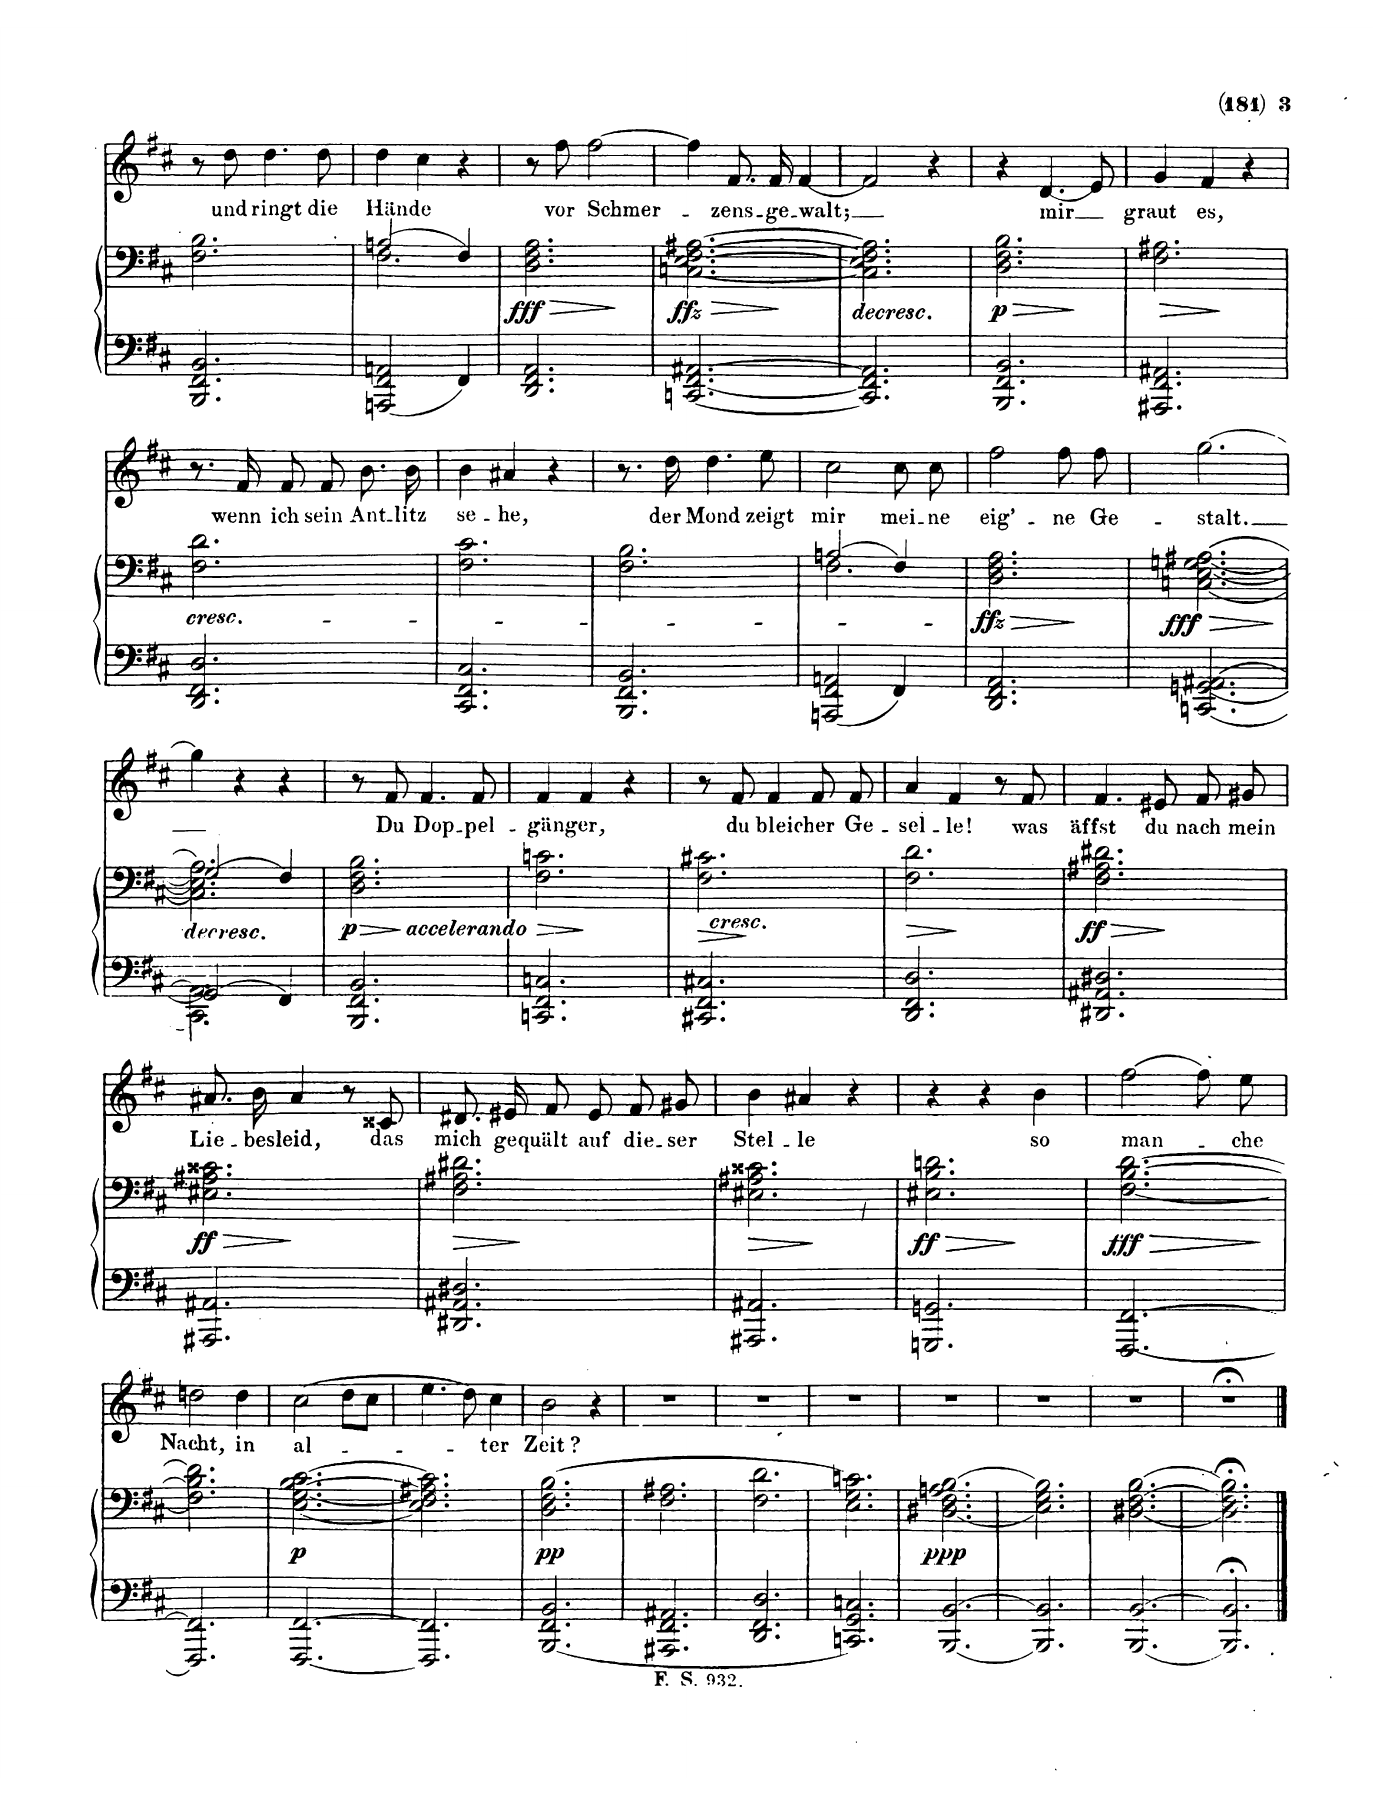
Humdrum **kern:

**kern	**kern	**dynam	**kern	**text
*part2	*part2	*part2	*part1	*part1
*staff3	*staff2	*staff2/3	*staff1	*staff1
*I"Piano	*	*	*I"Voice	*
*I'Pno	*	*	*	*
*clefF4	*clefF4	*	*clefG2	*
*k[f#c#]	*k[f#c#]	*	*k[f#c#]	*
*M3/4	*M3/4	*	*M3/4	*
=29	=29	=29	=29	=29
2.BBB/ 2.FF#/ 2.BB/	2.F#\ 2.B\	.	8r	.
.	.	.	8dd\	und
.	.	.	4.dd\	ringt
.	.	.	8dd\	die
=30	=30	=30	=30	=30
*	*^	*	*	*
2AAAn/ 2FF#/ 2AAn/	(2An/	2.F#\	.	4dd\	Hän-
.	.	.	.	4cc#\	-de
4FF#/	4F#/)	.	.	4r	.
*	*v	*v	*	*	*
=31	=31	=31	=31	=31
!	!	!LO:HP:b	!	!
!	!	!LO:DY:n=1:a=2	!	!
2.DD/ 2.FF#/ 2.AA/	2.D\ 2.F#\ 2.A\	> fff	8r	.
.	.	.	8ff#\	vor
.	.	.	[2ff#\	Schmer-
.	.	]	.	.
=32	=32	=32	=32	=32
!	!	!LO:HP:b	!	!
!	!	!LO:DY:n=1:a=2	!	!
!	!	!LO:DY:n=2:a=2	!	!
[2.CCn/ [2.FF#/ [2.AA#X/	[2.Cn\ [>2.E\ [2.F#\ [2.A#X\	> ff other-dynamics	4ff#\]	.
.	.	.	8.f#/	zens-
.	.	.	16f#/	-ge-
.	.	.	[4f#/	-walt;
.	.	]	.	.
=33	=33	=33	=33	=33
!LO:TX:a:i:t=dim.	!	!	!	!
2.CC/] 2.FF#/] 2.AA#/]	2.C\] 2.E\] 2.F#\] 2.A#\]	.	2f#/]	.
.	.	.	4r	.
=34	=34	=34	=34	=34
!	!	!LO:HP:b	!	!
!	!	!LO:DY:n=1:b	!	!
2.BBB/ 2.FF#/ 2.BB/	2.D\ 2.F#\ 2.B\	> p	4r	.
.	.	.	(4.d/	mir
.	.	.	8e/)	.
.	.	]	.	.
=35	=35	=35	=35	=35
!	!	!LO:HP:b	!	!
2.AAA#X/ 2.FF#/ 2.AA#X/	2.F#\ 2.A#X\	>	4g/	graut
.	.	.	4f#/	es,
.	.	.	4r	.
.	.	]	.	.
=36	=36	=36	=36	=36
!LO:TX:a:i:t=cresc.	!	!	!	!
2.DD/ 2.FF#/ 2.D/	2.F#\ 2.d\	.	8.r	.
.	.	.	16f#/	wenn
.	.	.	8f#/	ich
.	.	.	8f#/	sein
.	.	.	8.b\	Ant-
.	.	.	16b\	-litz
=37	=37	=37	=37	=37
2.CC#/ 2.FF#/ 2.C#/	2.F#\ 2.c#\	.	4b\	se-
.	.	.	4a#X/	-he,
.	.	.	4r	.
=38	=38	=38	=38	=38
2.BBB/ 2.FF#/ 2.BB/	2.F#\ 2.B\	.	8.r	.
.	.	.	16dd\	der
.	.	.	4.dd\	Mond
.	.	.	8ee\	zeigt
=39	=39	=39	=39	=39
*	*^	*	*	*
2AAAn/ 2FF#/ 2AAn/	(2An/	2.F#\	.	2cc#\	mir
4FF#/	4F#/)	.	.	8cc#\	mei-
.	.	.	.	8cc#\	-ne
*	*v	*v	*	*	*
=40	=40	=40	=40	=40
!	!	!LO:HP:b	!	!
!	!	!LO:DY:n=1:a=2	!	!
!	!	!LO:DY:n=2:a=2	!	!
2.DD/ 2.FF#/ 2.AA/	2.D\ 2.F#\ 2.A\	> ff other-dynamics	2ff#\	eig’-
.	.	.	8ff#\	-ne
.	.	.	8ff#\	Ge-
.	.	]	.	.
=41	=41	=41	=41	=41
!	!	!LO:HP:b	!	!
!	!	!LO:DY:n=1:a=2	!	!
[<2.CCn/ [<2.GGn/ [2.AA#X/	[2.Cn\ [2.E\ [2.Gn\ [>2.A#X\	> fff	[2.gg\	-stalt.
.	.	]	.	.
=42	=42	=42	=42	=42
*^	*^	*	*	*
!	!	!LO:TX:b:i:t=dim.	!	!	!	!
2GG/]	2.CC\] 2.AA#\]	(2G/]	2.C\] 2.E\] 2.A#\]	.	4gg\]	.
.	.	.	.	.	4r	.
4FF#/	.	4F#/)	.	.	4r	.
*v	*v	*	*	*	*	*
*	*v	*v	*	*	*
=43	=43	=43	=43	=43
!LO:TX:i:t=accelerando	!	!	!	!
!	!	!LO:HP:b	!	!
!	!	!LO:DY:n=1:b=2	!	!
!	!	!LO:DY:n=2:b	!	!
2.BBB/ 2.FF#/ 2.BB/	2.D\ 2.F#\ 2.B\	> p p	8r	.
.	.	.	8f#/	Du
.	.	.	4.f#/	Dop-
.	.	.	8f#/	-pel-
.	.	]	.	.
=44	=44	=44	=44	=44
!	!	!LO:HP:b	!	!
2.CCn/ 2.FF#/ 2.Cn/	2.F#\ 2.cn\	>	4f#/	-gän-
.	.	.	4f#/	-ger,
.	.	.	4r	.
.	.	]	.	.
=45	=45	=45	=45	=45
!	!LO:TX:b:i:t=cresc.	!	!	!
!	!	!LO:HP:b	!	!
2.CC#X/ 2.FF#/ 2.C#X/	2.F#\ 2.c#X\	>	8r	.
.	.	.	8f#/	du
.	.	.	4f#/	bleich-
.	.	.	8f#/	-er
.	.	.	8f#/	Ge-
.	.	]	.	.
=46	=46	=46	=46	=46
!	!	!LO:HP:b	!	!
2.DD/ 2.FF#/ 2.D/	2.F#\ 2.d\	>	4a/	-sel-
.	.	.	4f#/	-le!
.	.	.	8r	.
.	.	.	8f#/	was
.	.	]	.	.
=47	=47	=47	=47	=47
!	!	!LO:HP:b	!	!
!	!	!LO:DY:n=1:a=2	!	!
2.DD#X/ 2.AA#X/ 2.D#X/	2.F#\ 2.A#X\ 2.d#X\	> ff	4.f#/	äffst
.	.	.	8e#X/	du
.	.	.	8f#/	nach
.	.	.	8g#X/	mein
.	.	]	.	.
=48	=48	=48	=48	=48
!	!	!LO:HP:b	!	!
!	!	!LO:DY:n=1:a=2	!	!
2.AAA#X/ 2.AA#X/	2.E#X\ 2.A#X\ 2.c##X\	> ff	8.a#X/	Lie-
.	.	.	16b\	-bes-
.	.	.	4a#/	-leid,
.	.	.	8r	.
.	.	.	8c##X/	das
.	.	]	.	.
=49	=49	=49	=49	=49
!	!	!LO:HP:b	!	!
2.DD#X/ 2.AA#X/ 2.D#X/	2.F#\ 2.A#X\ 2.d#X\	>	8.d#X/	mich
.	.	.	16e#X/	ge-
.	.	.	8f#/	-quält
.	.	.	8e#/	auf
.	.	.	8f#/	die-
.	.	.	8g#X/	-ser
.	.	]	.	.
=50	=50	=50	=50	=50
!	!	!LO:HP:b	!	!
2.AAA#X/ 2.AA#X/	2.E#X\ 2.A#X\ 2.c##X\	>	4b\	Stel-
.	.	.	4a#X/	-le
.	.	.	4r	.
.	.	]	.	.
=51	=51	=51	=51	=51
!	!	!LO:HP:b	!	!
!	!	!LO:DY:n=1:a=2	!	!
2.GGGn/ 2.GGn/	2.E#X\ 2.B\ 2.dn\	> ff	4r	.
.	.	.	4r	.
.	.	.	4b\	so
.	.	]	.	.
=52	=52	=52	=52	=52
!	!	!LO:HP:b	!	!
!	!	!LO:DY:n=1:a=2	!	!
[2.FFF#/ [2.FF#/	[2.F#\ [2.B\ [2.d\	> fff	[2ff#\	man-
.	.	.	8ff#\]	.
.	.	.	8ee\	che
.	.	]	.	.
=53	=53	=53	=53	=53
2.FFF#/] 2.FF#/]	2.F#\] 2.B\] 2.d\]	.	2ddn\	Nacht,
.	.	.	4dd\	in
=54	=54	=54	=54	=54
!	!	!LO:DY:a=2	!	!
[2.FFF#/ [2.FF#/	((>[2.E\ 2.G\ 2.B\ [2.c#\	p	(2cc#\	al-
.	.	.	8dd\L	.
.	.	.	8cc#\J	.
=55	=55	=55	=55	=55
2.FFF#/] 2.FF#/]	2.E\] 2.F#\ 2.A#X\ 2.c#\]))	.	4.ee\	.
.	.	.	8dd\)	.
.	.	.	4cc#\	-ter
=56	=56	=56	=56	=56
!	!	!LO:DY:a=2	!	!
2.BBB/ 2.FF#/ 2.BB/	(2.D\ 2.F#\ 2.B\	pp	2b\	Zeit?
.	.	.	4r	.
=57	=57	=57	=57	=57
2.AAA#X/ 2.FF#/ 2.AA#X/	2.F#\ 2.A#X\	.	2.r	.
=58	=58	=58	=58	=58
2.DD/ 2.FF#/ 2.D/	2.F#\ 2.d\	.	2.r	.
=59	=59	=59	=59	=59
2.CCn/ 2.GG/ 2.Cn/	2.E\ 2.G\ 2.cn\)	.	2.r	.
=60	=60	=60	=60	=60
!	!	!LO:DY:a=2	!	!
[2.BBB/ [2.BB/	(2.D#X\ 2.F#\ 2.An\ [2.B\	ppp	2.r	.
=61	=61	=61	=61	=61
2.BBB/] 2.BB/]	2.E\ 2.G\ 2.B\])	.	2.r	.
=62	=62	=62	=62	=62
[2.BBB/ [2.BB/	[2.D#X\ [2.F#\ [2.B\	.	2.r	.
=63	=63	=63	=63	=63
2.BBB/];< 2.BB/];<	2.D#\];< 2.F#\];< 2.B\];<	.	2.r;<	.
==	==	==	==	==
*-	*-	*-	*-	*-
